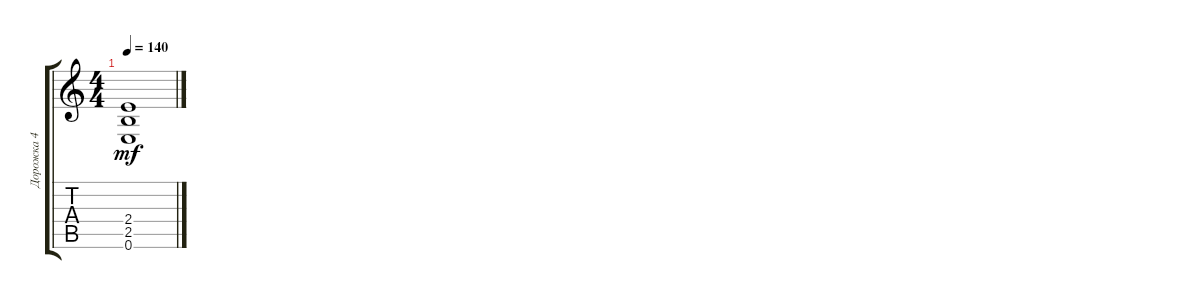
\track ("Дорожка 4" "Дорожка 4") {instrument overdrivenguitar}
\staff {score tabs}
\tuning (E4 B3 G3 D3 A2 E2) {hide}
\ts (4 4)
\tempo 140
\clef g2
\ks c
(2.4 2.5 0.6).1{dy mf}
